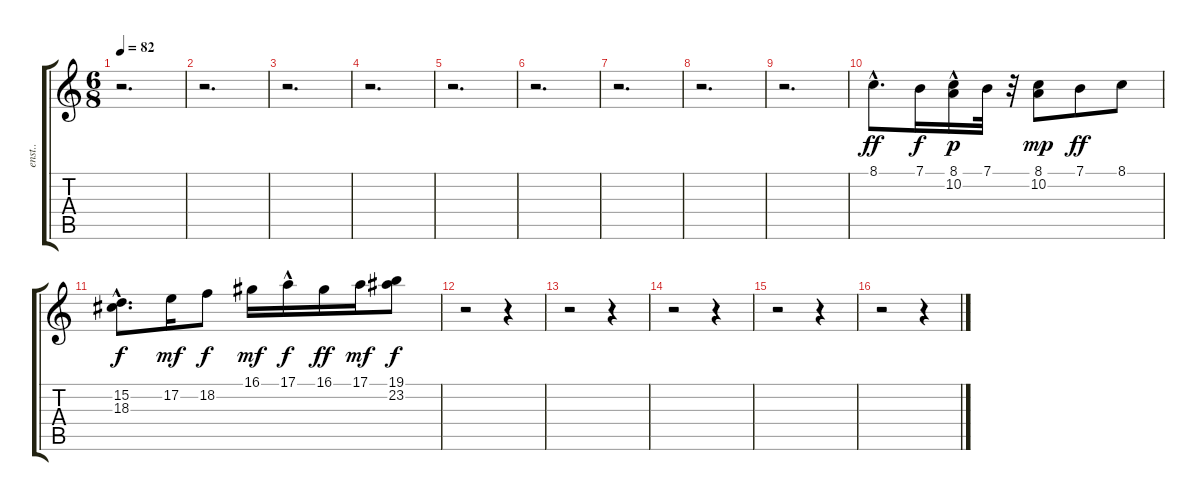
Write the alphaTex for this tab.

\track ("enst.." "enst..") {instrument choiraahs}
\staff {score tabs}
\tuning (E4 B3 G3 D3 A2 E2) {hide}
\ts (6 8)
\tempo 82
\clef g2
\ks c
r.2{d dy f} |
r.2{d} |
r.2{d} |
r.2{d} |
r.2{d} |
r.2{d} |
r.2{d} |
r.2{d} |
r.2{d} |
8.1{hac}.8{d dy ff instrument accordion} 7.1.16{dy f} (8.1 10.2{hac}).16{dy p} 7.1.32 r.32 (8.1 10.2).8{dy mp} 7.1.8{dy ff} 8.1.8 |
(15.2{hac} 18.3).8{d dy f} 17.2.16{dy mf} 18.2.8{dy f} 16.1.16{dy mf} 17.1{hac}.16{dy f} 16.1.16{dy ff} 17.1.16{dy mf} (19.1 23.2).8{dy f} |
r.2 r.4 |
r.2 r.4 |
r.2 r.4 |
r.2 r.4 |
r.2 r.4
